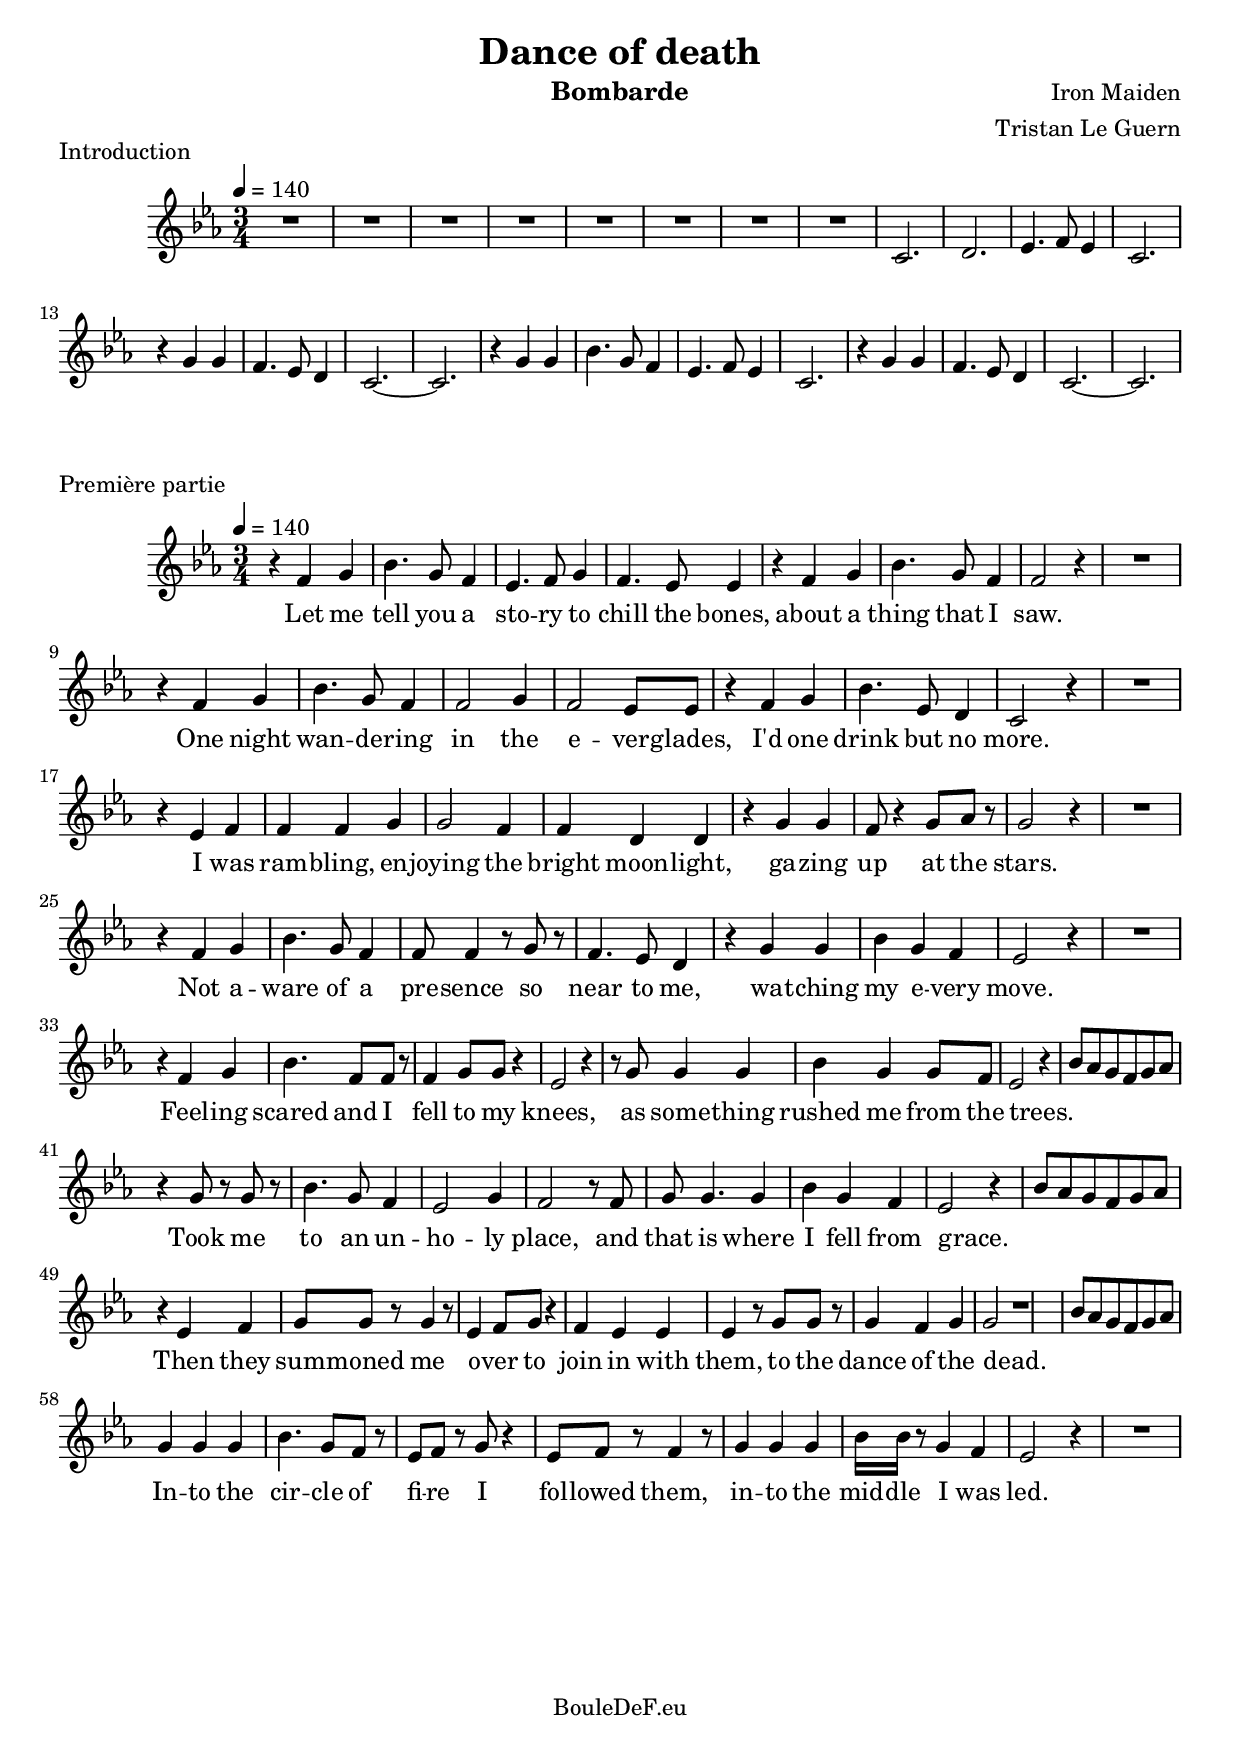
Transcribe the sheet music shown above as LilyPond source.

\version "2.16.0"
\include "italiano.ly"

\header {
	title = "Dance of death"
	composer = "Iron Maiden"
	arranger = "Tristan Le Guern"
	instrument = "Bombarde"
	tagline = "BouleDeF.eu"
}

global = {
	\clef treble
	\key mib \major
}

\score {
	\new Staff \relative sib {
		\global
		\time 3/4
		\tempo 4 = 140

		| R2.
		| R2.
		| R2.
		| R2.
		| R2.
		| R2.
		| R2.
		| R2.
		| do2.
		| re
		| mib4. fa8 mib4
		| do2.
		| r4 sol' sol
		| fa4. mib8 re4
		| do2.~
		| do
		| r4 sol' sol
		| sib4. sol8 fa4
		| mib4. fa8 mib4
		| do2.
		| r4 sol' sol
		| fa4. mib8 re4
		| do2.~
		| do
	}
	\header {
		piece = "Introduction"
	}
		\midi {}
	\layout {}
}

\score {
	\new Staff \relative sib {
		\global
		\time 3/4
		\tempo 4 = 140

		| r4 fa'4 sol
		| sib4. sol8 fa4
		| mib4. fa8 sol4
		| fa4. mib8 mib4
		| r4 fa sol
		| sib4. sol8 fa4
		| fa2 r4
		| R2.
		\break
		| r4 fa sol
		| sib4. sol8 fa4
		| fa2 sol4
		| fa2 mib8 mib
		| r4 fa sol
		| sib4. mib,8 re4
		| do2 r4
		| R2.
		\break
		| r4 mib fa
		| fa fa sol
		| sol2 fa4
		| fa re re
		| r sol sol
		| fa8 r4 sol8 lab r
		| sol2 r4
		| R2.
		\break
		| r4 fa sol
		| sib4. sol8 fa4
		| fa8 fa4 r8 sol8 r
		| fa4. mib8 re4
		| r sol sol 
		| sib4 sol fa
		| mib2 r4
		| R2.
		\break
		| r4 fa4 sol
		| sib4. fa8 fa r
		| fa4 sol8 sol r4
		| mib2 r4
		| r8 sol8 sol4 sol
		| sib sol4 sol8 fa
		| mib2 r4
		| sib'8 lab sol fa sol lab
		\break
		| r4 sol8 r sol r
		| sib4. sol8 fa4
		| mib2 sol4
		| fa2 r8 fa
		| sol sol4. sol4
		| sib sol fa
		| mib2 r4
		| sib'8 lab sol fa sol lab
		\break
		| r4 mib fa
		| sol8 sol r sol4 r8
		| mib4 fa8 sol r4
		| fa4 mib mib
		| mib r8 sol sol r
		| sol4 fa sol
		| sol2 r1
		| sib8 lab sol fa sol lab
		\break
		| sol4 sol sol
		| sib4. sol8 fa r
		| mib8 fa r sol r4
		| mib8 fa r fa4 r8
		| sol4 sol sol
		| sib16 sib r8 sol4 fa
		| mib2 r4
		| R2.
		\break
	}
	\addlyrics {
		Let me | tell you a | sto -- ry to | chill the bones,
		about a | thing that I | saw.

		One night | wan -- de -- ring | in the | e -- ver -- glades,
		I'd one | drink but no | more.

		I was | ram -- bling, en -- | joying the | bright moon -- light,
		ga -- zing | up at the | stars.

		Not a -- | ware of a | pre -- sence so | near to me,
		wa -- tching | my e -- very | move.

		Feel -- ing | scared and I | fell to my | knees,
		as some -- thing | rushed me from the | trees.
		| _ _ _ _ _ _

		Took me | to an un -- | ho -- ly | place, and
		that is where | I fell from | grace.
		| _ _ _ _ _ _

		Then they | sum -- moned me | o -- ver to | join in with
		them, to the | dance of the | dead.
		| _ _ _ _ _ _

		In -- to the | cir -- cle of | fi -- re I | fol -- lowed them,
		in -- to the | mid -- dle I was | led.
	}
	\header {
		piece = "Première partie"
	}
	\midi {}
	\layout {}
}

%\score {
%	\new Staff \relative sib {
%		\global
%		\time 4/4
%		\tempo 4 = 80
%		
%	}
%}
